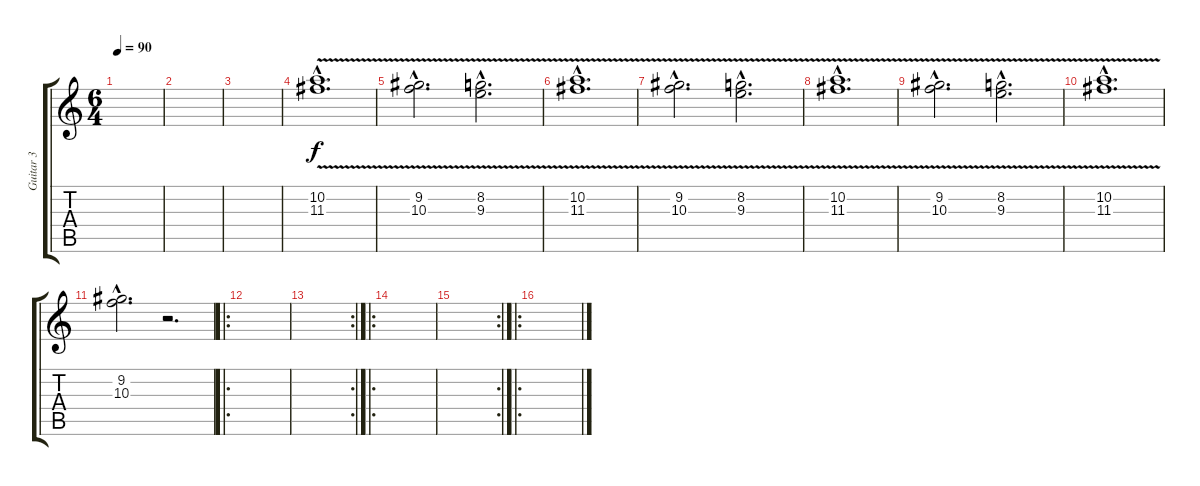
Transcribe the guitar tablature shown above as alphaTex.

\track ("Guitar 3" "Guitar 3") {instrument acousticguitarsteel}
\staff {score tabs}
\tuning (E4 B3 G3 D3 A2 E2) {hide}
\ts (6 4)
\tempo 90
\clef g2
\ks c
|
|
|
(10.2{v hac} 11.3{v hac}).1{d volume 10 instrument distortionguitar} |
(9.2{v hac} 10.3{v hac}).2{d} (8.2{v hac} 9.3{v hac}).2{d} |
(10.2{v hac} 11.3{v hac}).1{d volume 10 instrument distortionguitar} |
(9.2{v hac} 10.3{v hac}).2{d} (8.2{v hac} 9.3{v hac}).2{d} |
(10.2{v hac} 11.3{v hac}).1{d volume 10 instrument distortionguitar} |
(9.2{v hac} 10.3{v hac}).2{d} (8.2{v hac} 9.3{v hac}).2{d} |
(10.2{v hac} 11.3{v hac}).1{d volume 10 instrument distortionguitar} |
(9.2{hac} 10.3{hac}).2{d} r.2{d} |
\ro
|
\rc 2
|
\ro
|
\rc 2
|
\ro
